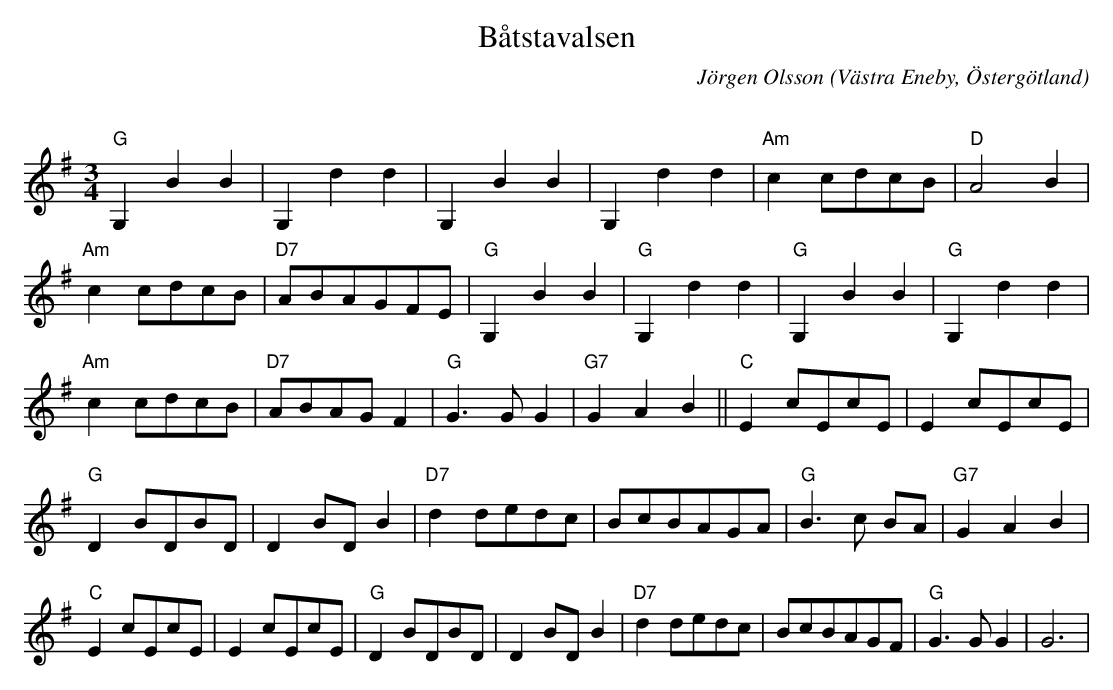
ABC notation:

X:1
T:Båtstavalsen
C:Jörgen Olsson
O:Västra Eneby, Östergötland
Q:140
M:3/4
L:1/8
K:G
"G"G,2B2B2|G,2d2d2 |G,2B2B2|G,2d2d2 |"Am" c2 cdcB| "D" A4 B2 |
 "Am" c2 cdcB |"D7" ABAGFE |"G"G,2B2B2|"G"G,2d2d2 |"G"G,2B2B2|"G"G,2d2d2 |
"Am" c2 cdcB| "D7" ABAGF2 | "G" G3 G G2 |"G7" G2A2B2||"C"E2 cEcE |E2 cEcE|
"G" D2 BDBD |D2 BD B2 |"D7"d2 dedc| BcBAGA|"G"B3 c BA|"G7" G2A2B2|
"C"E2 cEcE |E2 cEcE|"G" D2 BDBD |D2 BD B2 |"D7"d2 dedc| BcBAGF|"G" G3 G G2| G6 |
